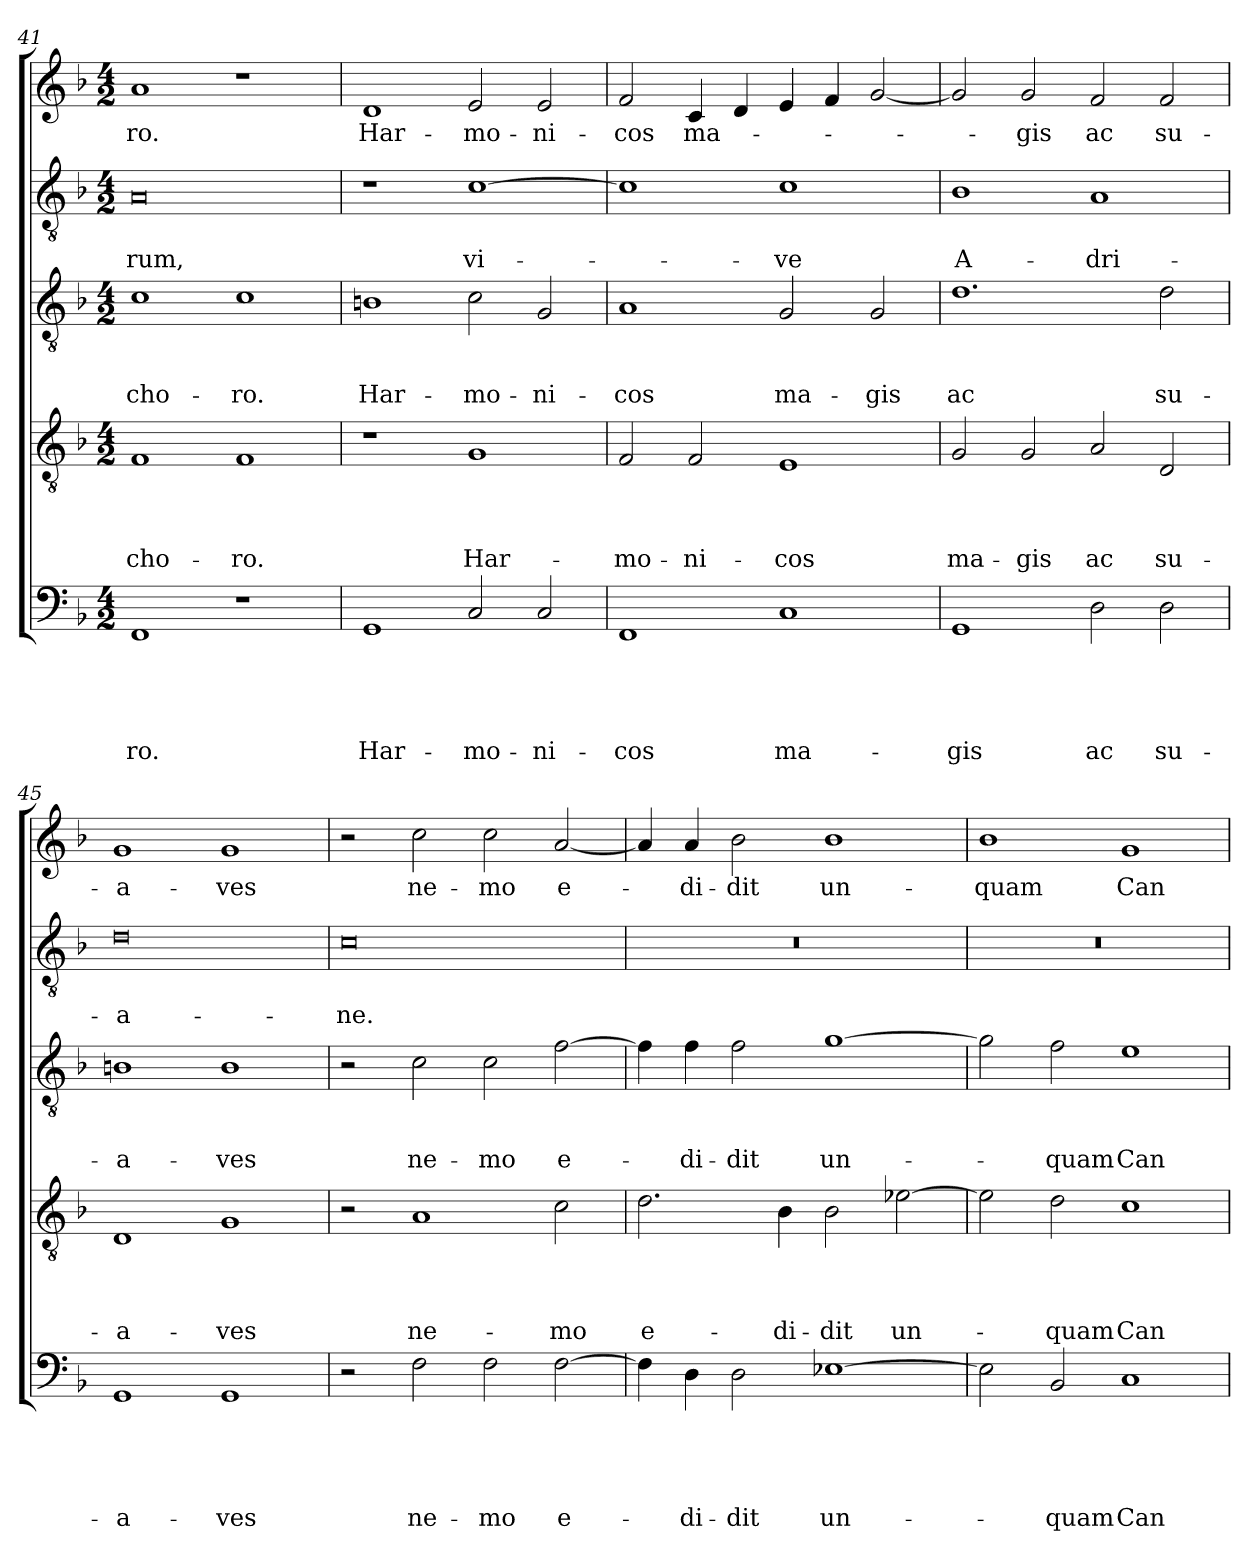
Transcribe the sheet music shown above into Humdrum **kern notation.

**kern	**text	**text	**text	**text	**text	**kern	**text	**text	**text	**text	**kern	**text	**text	**text	**kern	**text	**text	**kern	**text
*part5	*part5	*part5	*part5	*part5	*part5	*part4	*part4	*part4	*part4	*part4	*part3	*part3	*part3	*part3	*part2	*part2	*part2	*part1	*part1
*staff5	*staff5	*staff5	*staff5	*staff5	*staff5	*staff4	*staff4	*staff4	*staff4	*staff4	*staff3	*staff3	*staff3	*staff3	*staff2	*staff2	*staff2	*staff1	*staff1
*clefF4	*	*	*	*	*	*clefGv2	*	*	*	*	*clefGv2	*	*	*	*clefGv2	*	*	*clefG2	*
*k[b-]	*	*	*	*	*	*k[b-]	*	*	*	*	*k[b-]	*	*	*	*k[b-]	*	*	*k[b-]	*
*F:	*	*	*	*	*	*F:	*	*	*	*	*F:	*	*	*	*F:	*	*	*F:	*
*M4/2	*	*	*	*	*	*M4/2	*	*	*	*	*M4/2	*	*	*	*M4/2	*	*	*M4/2	*
=41	=41	=41	=41	=41	=41	=41	=41	=41	=41	=41	=41	=41	=41	=41	=41	=41	=41	=41	=41
1FF	.	.	.	.	-ro.	1F	.	.	.	cho-	1c	.	.	cho-	0A	.	-rum,	1a	-ro.
1r	.	.	.	.	.	1F	.	.	.	-ro.	1c	.	.	-ro.	.	.	.	1r	.
=42	=42	=42	=42	=42	=42	=42	=42	=42	=42	=42	=42	=42	=42	=42	=42	=42	=42	=42	=42
1GG	.	.	.	.	Har-	1r	.	.	.	.	1Bn	.	.	Har-	1r	.	.	1d	Har-
2C/	.	.	.	.	-mo-	1G	.	.	.	Har-	2c\	.	.	-mo-	[1c	.	vi-	2e/	-mo-
2C/	.	.	.	.	-ni-	.	.	.	.	.	2G/	.	.	-ni-	.	.	.	2e/	-ni-
=43	=43	=43	=43	=43	=43	=43	=43	=43	=43	=43	=43	=43	=43	=43	=43	=43	=43	=43	=43
1FF	.	.	.	.	-cos	2F/	.	.	.	-mo-	1A	.	.	-cos	1c]	.	.	2f/	-cos
.	.	.	.	.	.	2F/	.	.	.	-ni-	.	.	.	.	.	.	.	4c/	ma-
.	.	.	.	.	.	.	.	.	.	.	.	.	.	.	.	.	.	4d/	.
1C	.	.	.	.	ma-	1E	.	.	.	-cos	2G/	.	.	ma-	1c	.	-ve	4e/	.
.	.	.	.	.	.	.	.	.	.	.	.	.	.	.	.	.	.	4f/	.
.	.	.	.	.	.	.	.	.	.	.	2G/	.	.	-gis	.	.	.	[2g/	.
=44	=44	=44	=44	=44	=44	=44	=44	=44	=44	=44	=44	=44	=44	=44	=44	=44	=44	=44	=44
1GG	.	.	.	.	-gis	2G/	.	.	.	ma-	1.d	.	.	ac	1B-	.	A-	2g/]	.
.	.	.	.	.	.	2G/	.	.	.	-gis	.	.	.	.	.	.	.	2g/	-gis
2D\	.	.	.	.	ac	2A/	.	.	.	ac	.	.	.	.	1A	.	-dri-	2f/	ac
2D\	.	.	.	.	su-	2D/	.	.	.	su-	2d\	.	.	su-	.	.	.	2f/	su-
=45	=45	=45	=45	=45	=45	=45	=45	=45	=45	=45	=45	=45	=45	=45	=45	=45	=45	=45	=45
1GG	.	.	.	.	-a-	1D	.	.	.	-a-	1Bn	.	.	-a-	0d	.	-a-	1g	-a-
1GG	.	.	.	.	-ves	1G	.	.	.	-ves	1B	.	.	-ves	.	.	.	1g	-ves
!!LO:LB:g=z
=46	=46	=46	=46	=46	=46	=46	=46	=46	=46	=46	=46	=46	=46	=46	=46	=46	=46	=46	=46
2r	.	.	.	.	.	2r	.	.	.	.	2r	.	.	.	0c	.	-ne.	2r	.
2F\	.	.	.	.	ne-	1A	.	.	.	ne-	2c\	.	.	ne-	.	.	.	2cc\	ne-
2F\	.	.	.	.	-mo	.	.	.	.	.	2c\	.	.	-mo	.	.	.	2cc\	-mo
[2F\	.	.	.	.	e-	2c\	.	.	.	-mo	[2f\	.	.	e-	.	.	.	[2a/	e-
=47	=47	=47	=47	=47	=47	=47	=47	=47	=47	=47	=47	=47	=47	=47	=47	=47	=47	=47	=47
4F\]	.	.	.	.	.	2.d\	.	.	.	e-	4f\]	.	.	.	0r	.	.	4a/]	.
4D\	.	.	.	.	-di-	.	.	.	.	.	4f\	.	.	-di-	.	.	.	4a/	-di-
2D\	.	.	.	.	-dit	.	.	.	.	.	2f\	.	.	-dit	.	.	.	2b-\	-dit
.	.	.	.	.	.	4B-\	.	.	.	-di-	.	.	.	.	.	.	.	.	.
[1E-X	.	.	.	.	un-	2B-\	.	.	.	-dit	[1g	.	.	un-	.	.	.	1b-	un-
.	.	.	.	.	.	[2e-\	.	.	.	un-	.	.	.	.	.	.	.	.	.
=48	=48	=48	=48	=48	=48	=48	=48	=48	=48	=48	=48	=48	=48	=48	=48	=48	=48	=48	=48
2E-\]	.	.	.	.	.	2e-\]	.	.	.	.	2g\]	.	.	.	0r	.	.	1b-	-quam
2BB-/	.	.	.	.	-quam	2d\	.	.	.	-quam	2f\	.	.	-quam	.	.	.	.	.
1C	.	.	.	.	Can-	1c	.	.	.	Can-	1e	.	.	Can-	.	.	.	1g	Can-
=	=	=	=	=	=	=	=	=	=	=	=	=	=	=	=	=	=	=	=
*-	*-	*-	*-	*-	*-	*-	*-	*-	*-	*-	*-	*-	*-	*-	*-	*-	*-	*-	*-
